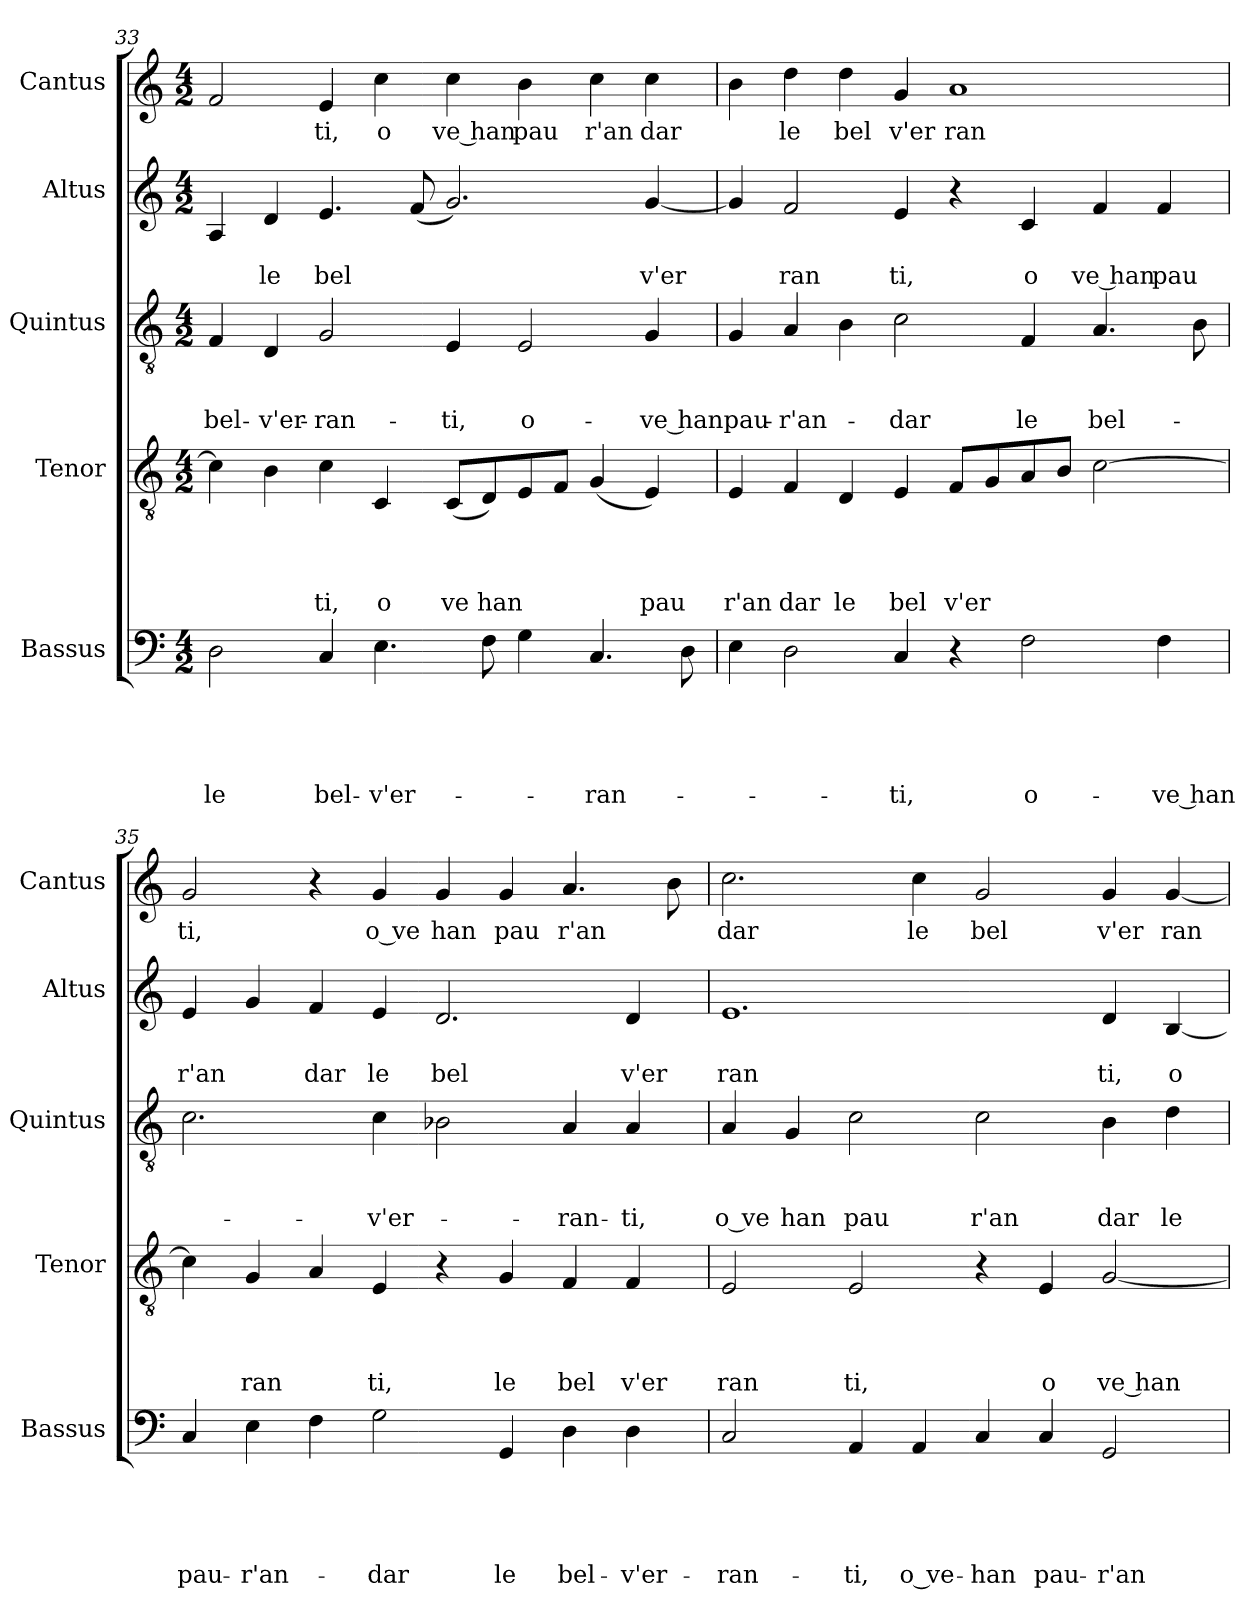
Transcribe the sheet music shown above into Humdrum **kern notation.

**kern	**text	**text	**text	**text	**text	**kern	**text	**text	**text	**text	**kern	**text	**text	**text	**kern	**text	**text	**kern	**text
*part5	*part5	*part5	*part5	*part5	*part5	*part4	*part4	*part4	*part4	*part4	*part3	*part3	*part3	*part3	*part2	*part2	*part2	*part1	*part1
*staff5	*staff5	*staff5	*staff5	*staff5	*staff5	*staff4	*staff4	*staff4	*staff4	*staff4	*staff3	*staff3	*staff3	*staff3	*staff2	*staff2	*staff2	*staff1	*staff1
*I"Bassus	*	*	*	*	*	*I"Tenor	*	*	*	*	*I"Quintus	*	*	*	*I"Altus	*	*	*I"Cantus	*
*I'Bassus	*	*	*	*	*	*I'Tenor	*	*	*	*	*I'Quintus	*	*	*	*I'Altus	*	*	*I'Cantus	*
!!LO:LB:g=z
*clefF4	*	*	*	*	*	*clefGv2	*	*	*	*	*clefGv2	*	*	*	*clefG2	*	*	*clefG2	*
*k[]	*	*	*	*	*	*k[]	*	*	*	*	*k[]	*	*	*	*k[]	*	*	*k[]	*
*C:	*	*	*	*	*	*C:	*	*	*	*	*C:	*	*	*	*C:	*	*	*C:	*
*M4/2	*	*	*	*	*	*M4/2	*	*	*	*	*M4/2	*	*	*	*M4/2	*	*	*M4/2	*
=33	=33	=33	=33	=33	=33	=33	=33	=33	=33	=33	=33	=33	=33	=33	=33	=33	=33	=33	=33
!	!	!	!	!	!LO:LY:b	!	!	!	!	!	!	!	!	!LO:LY:b	!	!	!	!	!
2D\	.	.	.	.	le	4c\]	.	.	.	.	4F/	.	.	bel-	4A/	.	.	2f/	.
!	!	!	!	!	!	!	!	!	!	!	!	!	!	!LO:LY:b	!	!	!LO:LY:b	!	!
.	.	.	.	.	.	4B\	.	.	.	.	4D/	.	.	-v'er-	4d/	.	le	.	.
!	!	!	!	!	!LO:LY:b	!	!	!	!	!LO:LY:b	!	!	!	!LO:LY:b	!	!	!LO:LY:b	!	!LO:LY:b
4C/	.	.	.	.	bel-	4c\	.	.	.	ti,	2G/	.	.	-ran-	4.e/	.	bel	4e/	-ti,
!	!	!	!	!	!LO:LY:b	!	!	!	!	!LO:LY:b	!	!	!	!	!	!	!	!	!LO:LY:b
4.E\	.	.	.	.	-v'er-	4C/	.	.	.	o	.	.	.	.	.	.	.	4cc\	o
.	.	.	.	.	.	.	.	.	.	.	.	.	.	.	(8f/	.	.	.	.
!	!	!	!	!	!	!	!	!	!	!LO:LY:b	!	!	!	!LO:LY:b	!	!	!	!	!LO:LY:b:rj
.	.	.	.	.	.	(<8C/L	.	.	.	ve	4E/	.	.	-ti,	2.g/)	.	.	4cc\	ve han
!	!	!	!	!	!	!	!	!	!	!LO:LY:b	!	!	!	!	!	!	!	!	!
8F\	.	.	.	.	.	8D/)	.	.	.	han	.	.	.	.	.	.	.	.	.
!	!	!	!	!	!	!	!	!	!	!	!	!	!	!LO:LY:b	!	!	!	!	!LO:LY:b
4G\	.	.	.	.	.	8E/	.	.	.	.	2E/	.	.	o-	.	.	.	4b\	pau
.	.	.	.	.	.	8F/J	.	.	.	.	.	.	.	.	.	.	.	.	.
!	!	!	!	!	!LO:LY:b	!	!	!	!	!	!	!	!	!	!	!	!	!	!LO:LY:b
4.C/	.	.	.	.	-ran-	(4G/	.	.	.	.	.	.	.	.	.	.	.	4cc\	r'an
!	!	!	!	!	!	!	!	!	!	!LO:LY:b	!	!	!	!LO:LY:b:rj	!	!	!LO:LY:b	!	!LO:LY:b
.	.	.	.	.	.	4E/)	.	.	.	pau	4G/	.	.	-ve han	[<4g/	.	v'er	4cc\	dar
8D\	.	.	.	.	.	.	.	.	.	.	.	.	.	.	.	.	.	.	.
=34	=34	=34	=34	=34	=34	=34	=34	=34	=34	=34	=34	=34	=34	=34	=34	=34	=34	=34	=34
!	!	!	!	!	!	!	!	!	!	!LO:LY:b	!	!	!	!LO:LY:b	!	!	!	!	!
4E\	.	.	.	.	.	4E/	.	.	.	r'an	4G/	.	.	pau-	4g/]	.	.	4b\	.
!	!	!	!	!	!	!	!	!	!	!LO:LY:b	!	!	!	!LO:LY:b	!	!	!LO:LY:b	!	!LO:LY:b
2D\	.	.	.	.	.	4F/	.	.	.	dar	4A/	.	.	-r'an-	2f/	.	ran	4dd\	le
!	!	!	!	!	!	!	!	!	!	!LO:LY:b	!	!	!	!	!	!	!	!	!LO:LY:b
.	.	.	.	.	.	4D/	.	.	.	le	4B\	.	.	.	.	.	.	4dd\	bel
!	!	!	!	!	!LO:LY:b	!	!	!	!	!LO:LY:b	!	!	!	!LO:LY:b	!	!	!LO:LY:b	!	!LO:LY:b
4C/	.	.	.	.	-ti,	4E/	.	.	.	bel	2c\	.	.	-dar	4e/	.	ti,	4g/	v'er
!	!	!	!	!	!	!	!	!	!	!LO:LY:b	!	!	!	!	!	!	!	!	!LO:LY:b
4r	.	.	.	.	.	8F/L	.	.	.	v'er	.	.	.	.	4r	.	.	1a	ran
.	.	.	.	.	.	8G/	.	.	.	.	.	.	.	.	.	.	.	.	.
!	!	!	!	!	!LO:LY:b	!	!	!	!	!	!	!	!	!LO:LY:b	!	!	!LO:LY:b	!	!
2F\	.	.	.	.	o-	8A/	.	.	.	.	4F/	.	.	le	4c/	.	o	.	.
.	.	.	.	.	.	8B/J	.	.	.	.	.	.	.	.	.	.	.	.	.
!	!	!	!	!	!	!	!	!	!	!	!	!	!	!LO:LY:b	!	!	!LO:LY:b:rj	!	!
.	.	.	.	.	.	[>2c\	.	.	.	.	4.A/	.	.	bel-	4f/	.	ve han	.	.
!	!	!	!	!	!LO:LY:b:rj	!	!	!	!	!	!	!	!	!	!	!	!LO:LY:b	!	!
4F\	.	.	.	.	-ve han	.	.	.	.	.	.	.	.	.	4f/	.	pau	.	.
.	.	.	.	.	.	.	.	.	.	.	8B\	.	.	.	.	.	.	.	.
=35	=35	=35	=35	=35	=35	=35	=35	=35	=35	=35	=35	=35	=35	=35	=35	=35	=35	=35	=35
!	!	!	!	!	!LO:LY:b	!	!	!	!	!	!	!	!	!	!	!	!LO:LY:b	!	!LO:LY:b
4C/	.	.	.	.	pau-	4c\]	.	.	.	.	2.c\	.	.	.	4e/	.	r'an	2g/	ti,
!	!	!	!	!	!LO:LY:b	!	!	!	!	!LO:LY:b	!	!	!	!	!	!	!	!	!
4E\	.	.	.	.	-r'an-	4G/	.	.	.	ran	.	.	.	.	4g/	.	.	.	.
!	!	!	!	!	!	!	!	!	!	!	!	!	!	!	!	!	!LO:LY:b	!	!
4F\	.	.	.	.	.	4A/	.	.	.	.	.	.	.	.	4f/	.	dar	4r	.
!	!	!	!	!	!LO:LY:b	!	!	!	!	!LO:LY:b	!	!	!	!LO:LY:b	!	!	!LO:LY:b	!	!LO:LY:b
2G\	.	.	.	.	-dar	4E/	.	.	.	ti,	4c\	.	.	-v'er-	4e/	.	le	4g/	o ve
!	!	!	!	!	!	!	!	!	!	!	!	!	!	!	!	!	!LO:LY:b	!	!LO:LY:b
.	.	.	.	.	.	4r	.	.	.	.	2B-X\	.	.	.	2.d/	.	bel	4g/	han
!	!	!	!	!	!LO:LY:b	!	!	!	!	!LO:LY:b	!	!	!	!	!	!	!	!	!LO:LY:b
4GG/	.	.	.	.	le	4G/	.	.	.	le	.	.	.	.	.	.	.	4g/	pau
!	!	!	!	!	!LO:LY:b	!	!	!	!	!LO:LY:b	!	!	!	!LO:LY:b	!	!	!	!	!LO:LY:b
4D\	.	.	.	.	bel-	4F/	.	.	.	bel	4A/	.	.	-ran-	.	.	.	4.a/	r'an
!	!	!	!	!	!LO:LY:b	!	!	!	!	!LO:LY:b	!	!	!	!LO:LY:b	!	!	!LO:LY:b	!	!
4D\	.	.	.	.	-v'er-	4F/	.	.	.	v'er	4A/	.	.	-ti,	4d/	.	v'er	.	.
.	.	.	.	.	.	.	.	.	.	.	.	.	.	.	.	.	.	8b\	.
!!LO:PB:g=z
=36	=36	=36	=36	=36	=36	=36	=36	=36	=36	=36	=36	=36	=36	=36	=36	=36	=36	=36	=36
!	!	!	!	!	!LO:LY:b	!	!	!	!	!LO:LY:b	!	!	!	!LO:LY:b	!	!	!LO:LY:b	!	!LO:LY:b
2C/	.	.	.	.	-ran-	2E/	.	.	.	ran	4A/	.	.	o ve	1.e	.	ran	2.cc\	dar
!	!	!	!	!	!	!	!	!	!	!	!	!	!	!LO:LY:b	!	!	!	!	!
.	.	.	.	.	.	.	.	.	.	.	4G/	.	.	han	.	.	.	.	.
!	!	!	!	!	!LO:LY:b	!	!	!	!	!LO:LY:b	!	!	!	!LO:LY:b	!	!	!	!	!
4AA/	.	.	.	.	-ti,	2E/	.	.	.	ti,	2c\	.	.	pau	.	.	.	.	.
!	!	!	!	!	!LO:LY:b	!	!	!	!	!	!	!	!	!	!	!	!	!	!LO:LY:b
4AA/	.	.	.	.	o ve-	.	.	.	.	.	.	.	.	.	.	.	.	4cc\	le
!	!	!	!	!	!LO:LY:b	!	!	!	!	!	!	!	!	!LO:LY:b	!	!	!	!	!LO:LY:b
4C/	.	.	.	.	-han	4r	.	.	.	.	2c\	.	.	r'an	.	.	.	2g/	bel
!	!	!	!	!	!LO:LY:b	!	!	!	!	!LO:LY:b	!	!	!	!	!	!	!	!	!
4C/	.	.	.	.	pau-	4E/	.	.	.	o	.	.	.	.	.	.	.	.	.
!	!	!	!	!	!LO:LY:b	!	!	!	!	!LO:LY:b	!	!	!	!LO:LY:b	!	!	!LO:LY:b	!	!LO:LY:b
2GG/	.	.	.	.	-r'an-	[<2G/	.	.	.	ve han	4B\	.	.	dar	4d/	.	ti,	4g/	v'er
!	!	!	!	!	!	!	!	!	!	!	!	!	!	!LO:LY:b	!	!	!LO:LY:b	!	!LO:LY:b
.	.	.	.	.	.	.	.	.	.	.	4d\	.	.	le	[<4B/	.	o	[<4g/	ran
=	=	=	=	=	=	=	=	=	=	=	=	=	=	=	=	=	=	=	=
*-	*-	*-	*-	*-	*-	*-	*-	*-	*-	*-	*-	*-	*-	*-	*-	*-	*-	*-	*-
